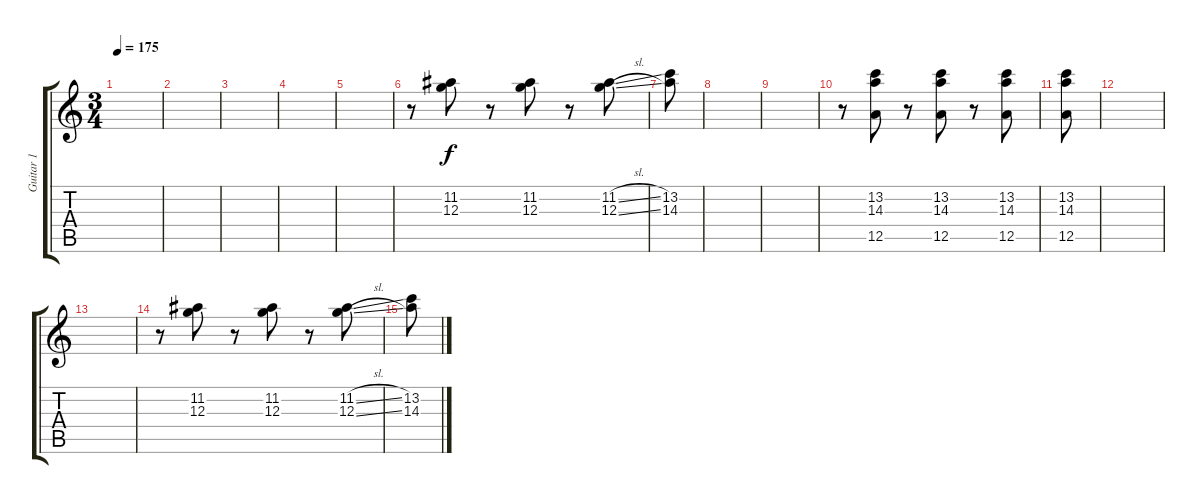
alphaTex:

\track ("Guitar 1" "Guitar 1") {instrument distortionguitar}
\staff {score tabs}
\tuning (E4 B3 G3 D3 A2 D2) {hide}
\ts (3 4)
\tempo 175
\clef g2
\ks c
|
|
|
|
|
r.8 (11.2 12.3).8 r.8 (11.2 12.3).8 r.8 (11.2{sl} 12.3{sl}).8 |
(13.2 14.3).8 |
|
|
r.8 (13.2 14.3 12.5).8 r.8 (13.2 14.3 12.5).8 r.8 (13.2 14.3 12.5).8 |
(13.2 14.3 12.5).8 |
|
|
r.8 (11.2 12.3).8 r.8 (11.2 12.3).8 r.8 (11.2{sl} 12.3{sl}).8 |
(13.2 14.3).8
